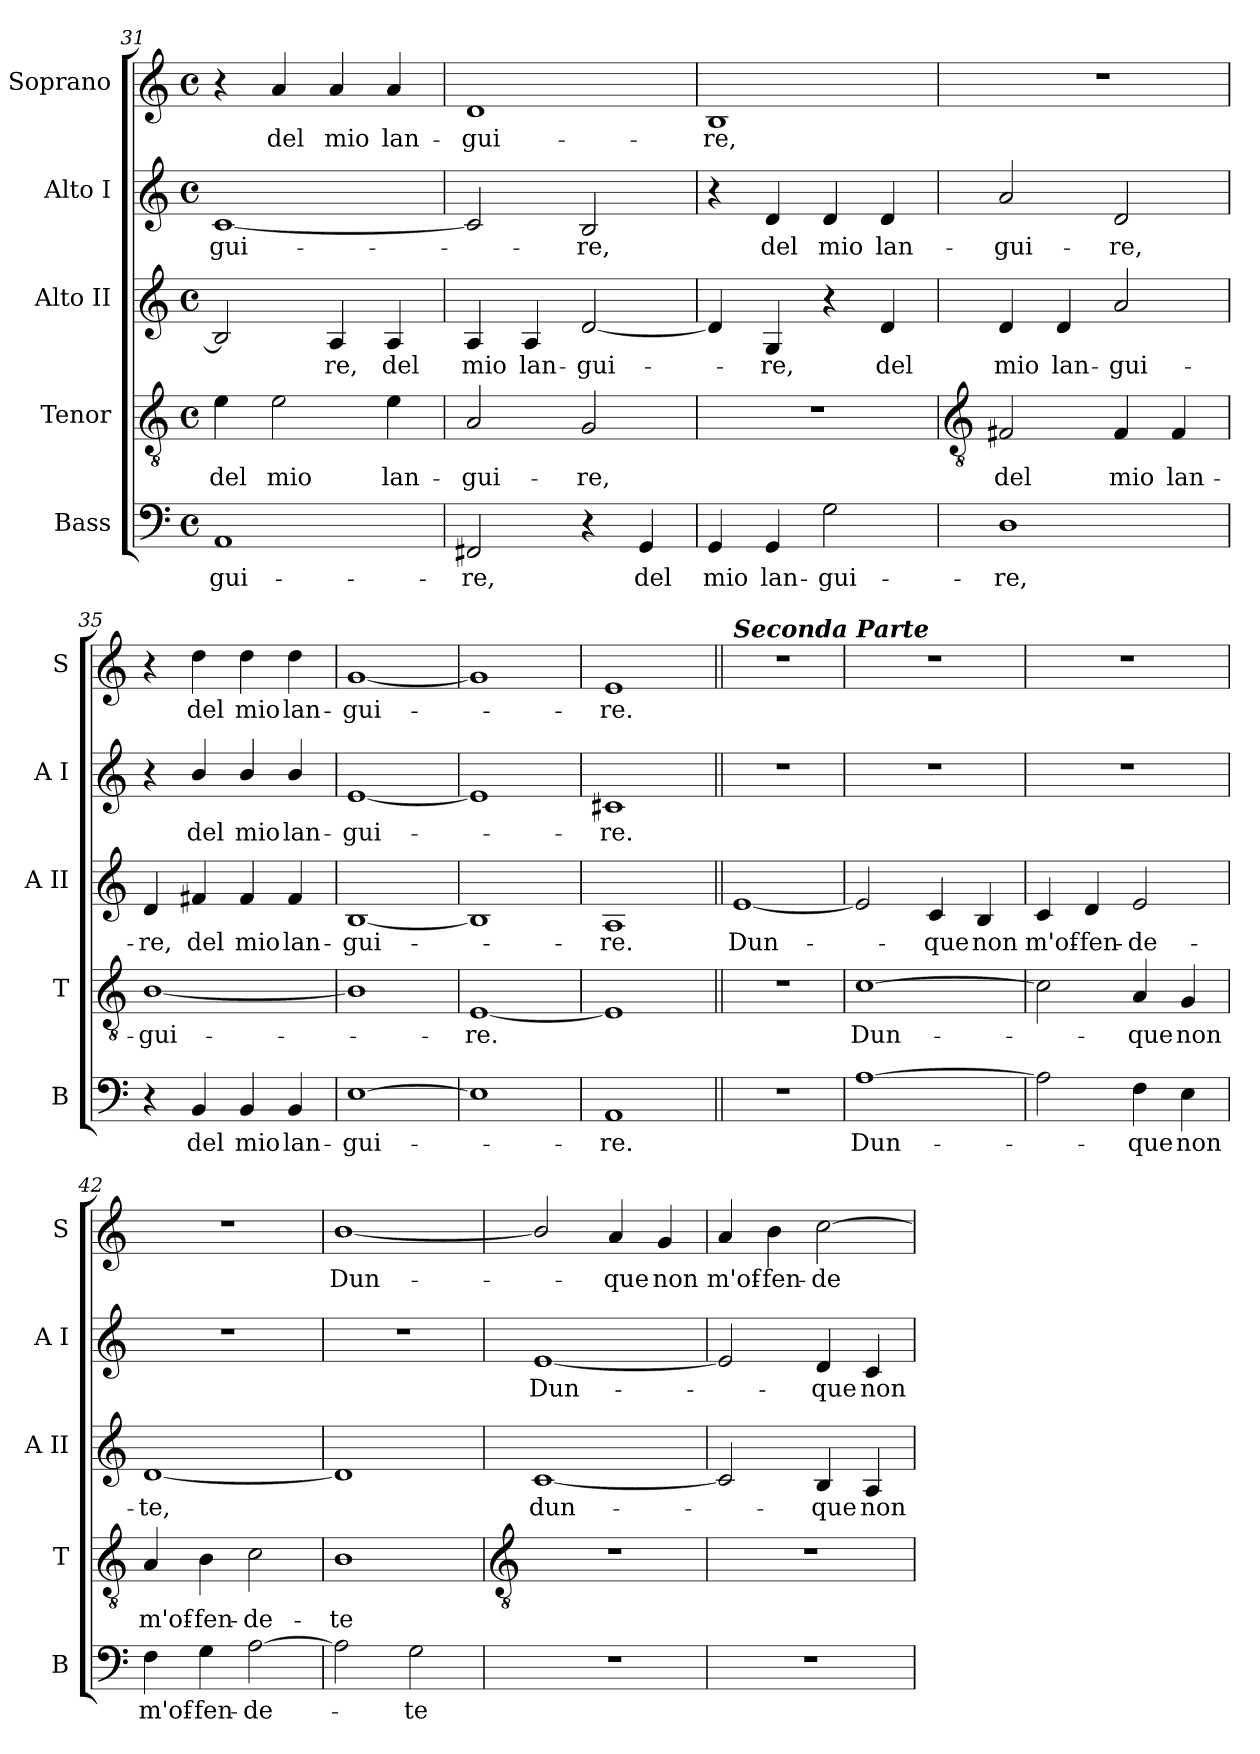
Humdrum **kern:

**kern	**text	**kern	**text	**kern	**text	**kern	**text	**kern	**text
*part5	*part5	*part4	*part4	*part3	*part3	*part2	*part2	*part1	*part1
*staff5	*staff5	*staff4	*staff4	*staff3	*staff3	*staff2	*staff2	*staff1	*staff1
*I"Bass	*	*I"Tenor	*	*I"Alto II	*	*I"Alto I	*	*I"Soprano	*
*I'B	*	*I'T	*	*I'A II	*	*I'A I	*	*I'S	*
*clefF4	*	*clefGv2	*	*clefG2	*	*clefG2	*	*clefG2	*
*k[]	*	*k[]	*	*k[]	*	*k[]	*	*k[]	*
*C:	*	*C:	*	*C:	*	*C:	*	*C:	*
*M4/4	*	*M4/4	*	*M4/4	*	*M4/4	*	*M4/4	*
*met(c)	*	*met(c)	*	*met(c)	*	*met(c)	*	*met(c)	*
=31	=31	=31	=31	=31	=31	=31	=31	=31	=31
!	!LO:LY:b	!	!LO:LY:b	!	!	!	!LO:LY:b	!	!
1AA	-gui-	4e	del	2B/]	.	[1c	-gui-	4r	.
!	!	!	!LO:LY:b	!	!	!	!	!	!LO:LY:b
.	.	2e	mio	.	.	.	.	4a	del
!	!	!	!	!	!LO:LY:b	!	!	!	!LO:LY:b
.	.	.	.	4A	re,	.	.	4a	mio
!	!	!	!LO:LY:b	!	!LO:LY:b	!	!	!	!LO:LY:b
.	.	4e	lan-	4A	del	.	.	4a	lan-
=32	=32	=32	=32	=32	=32	=32	=32	=32	=32
!	!LO:LY:b	!	!LO:LY:b	!	!LO:LY:b	!	!	!	!LO:LY:b
2FF#X	-re,	2A	-gui-	4A	mio	2c]	.	1d	-gui-
!	!	!	!	!	!LO:LY:b	!	!	!	!
.	.	.	.	4A	lan-	.	.	.	.
!	!	!	!LO:LY:b	!	!LO:LY:b	!	!LO:LY:b	!	!
4r	.	2G	-re,	[2d	-gui-	2B	re,	.	.
!	!LO:LY:b	!	!	!	!	!	!	!	!
4GG	del	.	.	.	.	.	.	.	.
=33	=33	=33	=33	=33	=33	=33	=33	=33	=33
!	!LO:LY:b	!	!	!	!	!	!	!	!LO:LY:b
4GG	mio	1r	.	4d]	.	4r	.	1B	-re,
!	!LO:LY:b	!	!	!	!LO:LY:b	!	!LO:LY:b	!	!
4GG	lan-	.	.	4G	re,	4d	del	.	.
!	!LO:LY:b	!	!	!	!	!	!LO:LY:b	!	!
2G	-gui-	.	.	4r	.	4d	mio	.	.
!	!	!	!	!	!LO:LY:b	!	!LO:LY:b	!	!
.	.	.	.	4d	del	4d	lan-	.	.
!!LO:LB:g=z
=34	=34	=34	=34	=34	=34	=34	=34	=34	=34
*	*	*clefGv2	*	*	*	*	*	*	*
!	!LO:LY:b	!	!LO:LY:b	!	!LO:LY:b	!	!LO:LY:b	!	!
1D	-re,	2F#X	del	4d	mio	2a	-gui-	1r	.
!	!	!	!	!	!LO:LY:b	!	!	!	!
.	.	.	.	4d	lan-	.	.	.	.
!	!	!	!LO:LY:b	!	!LO:LY:b	!	!LO:LY:b	!	!
.	.	4F#	mio	2a	-gui-	2d	-re,	.	.
!	!	!	!LO:LY:b	!	!	!	!	!	!
.	.	4F#	lan-	.	.	.	.	.	.
=35	=35	=35	=35	=35	=35	=35	=35	=35	=35
!	!	!	!LO:LY:b	!	!LO:LY:b	!	!	!	!
4r	.	[1B/	-gui-	4d	-re,	4r	.	4r	.
!	!LO:LY:b	!	!	!	!LO:LY:b	!	!LO:LY:b	!	!LO:LY:b
4BB	del	.	.	4f#X	del	4b/	del	4dd	del
!	!LO:LY:b	!	!	!	!LO:LY:b	!	!LO:LY:b	!	!LO:LY:b
4BB	mio	.	.	4f#	mio	4b/	mio	4dd	mio
!	!LO:LY:b	!	!	!	!LO:LY:b	!	!LO:LY:b	!	!LO:LY:b
4BB	lan-	.	.	4f#	lan-	4b/	lan-	4dd	lan-
=36	=36	=36	=36	=36	=36	=36	=36	=36	=36
!	!LO:LY:b	!	!	!	!LO:LY:b	!	!LO:LY:b	!	!LO:LY:b
[1E	-gui-	1B/]	.	[1B	-gui-	[1e	-gui-	[1g	-gui-
=37	=37	=37	=37	=37	=37	=37	=37	=37	=37
!	!	!	!LO:LY:b	!	!	!	!	!	!
1E]	.	[1E	re.	1B]	.	1e]	.	1g]	.
=38	=38	=38	=38	=38	=38	=38	=38	=38	=38
!	!LO:LY:b	!	!	!	!LO:LY:b	!	!LO:LY:b	!	!LO:LY:b
1AA	re.	1E]	.	1A	re.	1c#X	re.	1e	re.
=39||	=39||	=39||	=39||	=39||	=39||	=39||	=39||	=39||	=39||
!	!	!	!	!	!	!	!	!LO:TX:a:Bi:t=Seconda Parte	!
!	!	!	!	!	!LO:LY:b	!	!	!	!
1r	.	1r	.	[1e	Dun-	1r	.	1r	.
=40	=40	=40	=40	=40	=40	=40	=40	=40	=40
!	!LO:LY:b	!	!LO:LY:b	!	!	!	!	!	!
[1A	Dun-	[1c	Dun-	2e]	.	1r	.	1r	.
!	!	!	!	!	!LO:LY:b	!	!	!	!
.	.	.	.	4c	que	.	.	.	.
!	!	!	!	!	!LO:LY:b	!	!	!	!
.	.	.	.	4B	non	.	.	.	.
=41	=41	=41	=41	=41	=41	=41	=41	=41	=41
!	!	!	!	!	!LO:LY:b	!	!	!	!
2A]	.	2c]	.	4c	m'of-	1r	.	1r	.
!	!	!	!	!	!LO:LY:b	!	!	!	!
.	.	.	.	4d	-fen-	.	.	.	.
!	!LO:LY:b	!	!LO:LY:b	!	!LO:LY:b	!	!	!	!
4F	que	4A	que	2e	-de-	.	.	.	.
!	!LO:LY:b	!	!LO:LY:b	!	!	!	!	!	!
4E	non	4G	non	.	.	.	.	.	.
=42	=42	=42	=42	=42	=42	=42	=42	=42	=42
!	!LO:LY:b	!	!LO:LY:b	!	!LO:LY:b	!	!	!	!
4F	m'of-	4A	m'of-	[1d	-te,	1r	.	1r	.
!	!LO:LY:b	!	!LO:LY:b	!	!	!	!	!	!
4G	-fen-	4B	-fen-	.	.	.	.	.	.
!	!LO:LY:b	!	!LO:LY:b	!	!	!	!	!	!
[2A	-de-	2c	-de-	.	.	.	.	.	.
=43	=43	=43	=43	=43	=43	=43	=43	=43	=43
!	!	!	!LO:LY:b	!	!	!	!	!	!LO:LY:b
2A]	.	1B	-te	1d]	.	1r	.	[1b/	Dun-
!	!LO:LY:b	!	!	!	!	!	!	!	!
2G	te	.	.	.	.	.	.	.	.
!!LO:LB:g=z
=44	=44	=44	=44	=44	=44	=44	=44	=44	=44
*	*	*clefGv2	*	*	*	*	*	*	*
!	!	!	!	!	!LO:LY:b	!	!LO:LY:b	!	!
1r	.	1r	.	[1c	dun-	[1e	Dun-	2b/]	.
!	!	!	!	!	!	!	!	!	!LO:LY:b
.	.	.	.	.	.	.	.	4a	que
!	!	!	!	!	!	!	!	!	!LO:LY:b
.	.	.	.	.	.	.	.	4g	non
=45	=45	=45	=45	=45	=45	=45	=45	=45	=45
!	!	!	!	!	!	!	!	!	!LO:LY:b
1r	.	1r	.	2c]	.	2e]	.	4a	m'of-
!	!	!	!	!	!	!	!	!	!LO:LY:b
.	.	.	.	.	.	.	.	4b	-fen-
!	!	!	!	!	!LO:LY:b	!	!LO:LY:b	!	!LO:LY:b
.	.	.	.	4B/	que	4d	que	[2cc	-de-
!	!	!	!	!	!LO:LY:b	!	!LO:LY:b	!	!
.	.	.	.	4A	non	4c	non	.	.
=	=	=	=	=	=	=	=	=	=
*-	*-	*-	*-	*-	*-	*-	*-	*-	*-
